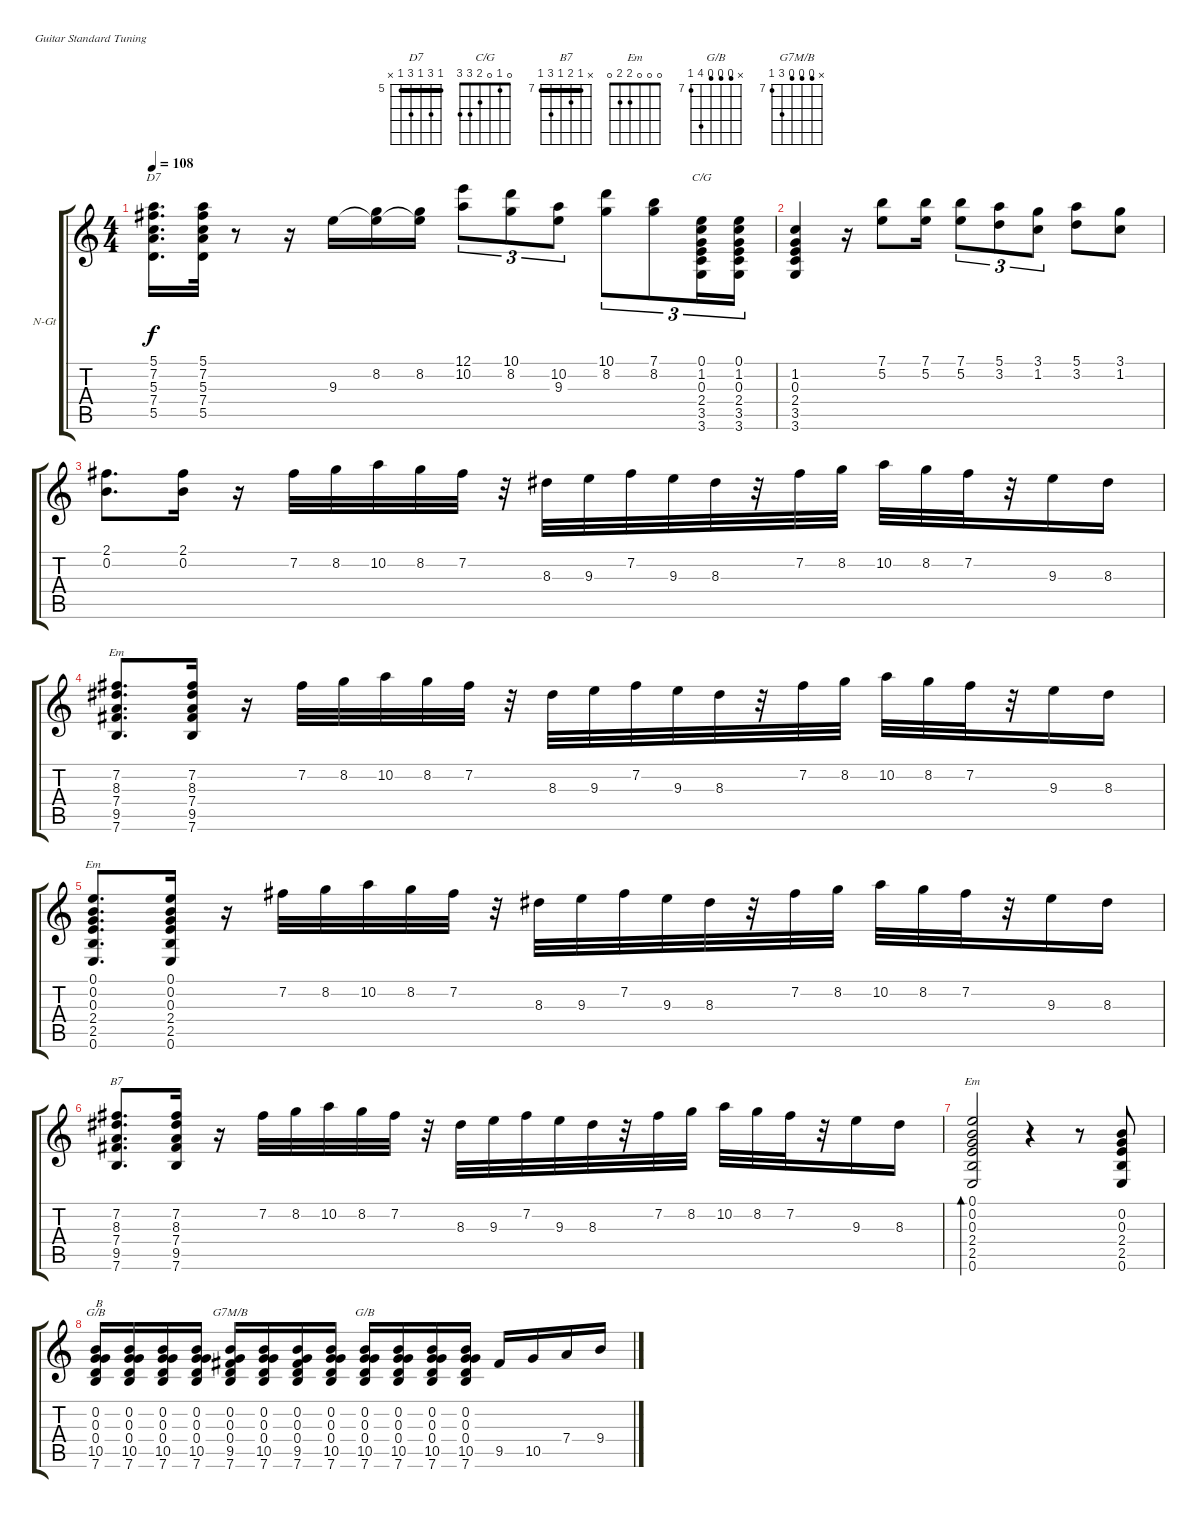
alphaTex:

\bracketExtendMode groupsimilarinstruments
\firstSystemTrackNameOrientation horizontal
\otherSystemsTrackNameOrientation horizontal
\track ("Paco" "N-Gt") {instrument acousticguitarnylon}
\staff {score tabs}
\tuning (E4 B3 G3 D3 A2 E2)
\chord ("D7" 5 7 5 7 5 x) {firstfret 5 showfingering false barre (5 5)}
\chord ("C/G" 0 1 0 2 3 3) {showfingering false}
\chord ("B7" x 7 8 7 9 7) {firstfret 7 showfingering false barre (7 7)}
\chord ("Em" x 8 9 9 7 x) {firstfret 7 showfingering false}
\chord ("Em" 0 0 0 2 2 0) {showfingering false}
\chord ("G/B" x 6 6 6 10 7) {firstfret 7 showfingering false}
\chord ("G7M/B" x 6 6 6 9 7) {firstfret 7 showfingering false}
\ts (4 4)
\tempo 108
\clef g2
\ks c
(5.1 7.2 5.3 7.4 5.5).16{d ch "D7" dy f} (5.1 7.2 5.3 7.4 5.5).32 r.8 r.16 9.3.16 (8.2 9.3{t}).16 (8.2 9.3{t}).16 (12.1 10.2).8{tu (3 2)} (10.1 8.2).8{tu (3 2)} (10.2 9.3).8{tu (3 2)} (10.1 8.2).8{tu (3 2)} (7.1 8.2).8{tu (3 2)} (0.1 1.2 0.3 2.4 3.5 3.6).16{tu (3 2) ch "C/G"} (0.1 1.2 0.3 2.4 3.5 3.6).16{tu (3 2)} |
(1.2 0.3 2.4 3.5 3.6).4 r.16 (7.1 5.2).8 (7.1 5.2).16 (7.1 5.2).8{tu (3 2)} (5.1 3.2).8{tu (3 2)} (3.1 1.2).8{tu (3 2)} (5.1 3.2).8 (3.1 1.2).8 |
(2.1 0.2).8{d} (2.1 0.2).16 r.16 7.2.32 8.2.32 10.2.32 8.2.32 7.2.32 r.32 8.3.32 9.3.32 7.2.32 9.3.32 8.3.32 r.32 7.2.32 8.2.32 10.2.32 8.2.32 7.2.32 r.32 9.3.16 8.3.16 |
(7.2 8.3 7.4 9.5 7.6).8{d ch "Em"} (7.2 8.3 7.4 9.5 7.6).16 r.16 7.2.32 8.2.32 10.2.32 8.2.32 7.2.32 r.32 8.3.32 9.3.32 7.2.32 9.3.32 8.3.32 r.32 7.2.32 8.2.32 10.2.32 8.2.32 7.2.32 r.32 9.3.16 8.3.16 |
(0.1 0.2 0.3 2.4 2.5 0.6).8{d ch "Em"} (0.1 0.2 0.3 2.4 2.5 0.6).16 r.16 7.2.32 8.2.32 10.2.32 8.2.32 7.2.32 r.32 8.3.32 9.3.32 7.2.32 9.3.32 8.3.32 r.32 7.2.32 8.2.32 10.2.32 8.2.32 7.2.32 r.32 9.3.16 8.3.16 |
(7.2 8.3 7.4 9.5 7.6).8{d ch "B7"} (7.2 8.3 7.4 9.5 7.6).16 r.16 7.2.32 8.2.32 10.2.32 8.2.32 7.2.32 r.32 8.3.32 9.3.32 7.2.32 9.3.32 8.3.32 r.32 7.2.32 8.2.32 10.2.32 8.2.32 7.2.32 r.32 9.3.16 8.3.16 |
(0.1 0.2 0.3 2.4 2.5 0.6).2{bd 240 ch "Em"} r.4 r.8 (0.2 0.3 2.4 2.5 0.6).8 |
(0.2 0.3 0.4 10.5 7.6).16{ch "G/B" txt "B"} (0.2 0.3 0.4 10.5 7.6).16 (0.2 0.3 0.4 10.5 7.6).16 (0.2 0.3 0.4 10.5 7.6).16 (0.2 0.3 0.4 9.5 7.6).16{ch "G7M/B"} (0.2 0.3 0.4 10.5 7.6).16 (0.2 0.3 0.4 9.5 7.6).16 (0.2 0.3 0.4 10.5 7.6).16 (0.2 0.3 0.4 10.5 7.6).16{ch "G/B"} (0.2 0.3 0.4 10.5 7.6).16 (0.2 0.3 0.4 10.5 7.6).16 (0.2 0.3 0.4 10.5 7.6).16 9.5.16 10.5.16 7.4.16 9.4.16
